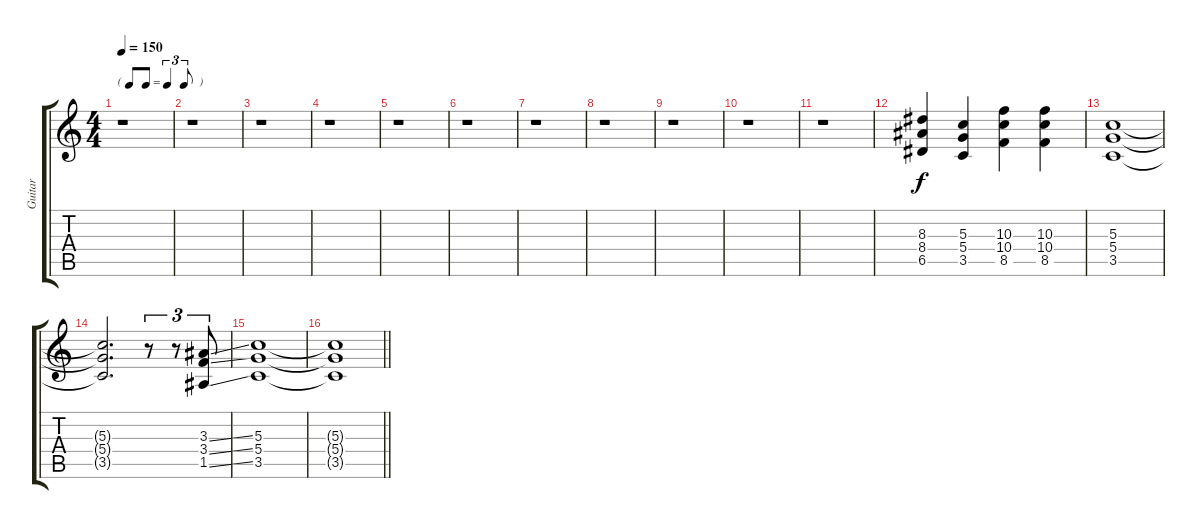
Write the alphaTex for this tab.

\track ("Guitar" "Guitar") {instrument overdrivenguitar}
\staff {score tabs}
\tuning (E4 B3 G3 D3 A2 E2) {hide}
\ts (4 4)
\tf triplet8th
\tempo 150
\clef g2
\ks c
r.1{dy f} |
r.1 |
r.1 |
r.1 |
r.1 |
r.1 |
r.1 |
r.1 |
r.1 |
r.1 |
r.1 |
(8.3 8.4 6.5).4 (5.3 5.4 3.5).4 (10.3 10.4 8.5).4 (10.3 10.4 8.5).4 |
(5.3 5.4 3.5).1 |
(5.3{t} 5.4{t} 3.5{t}).2{d} r.8{tu (3 2)} r.8{tu (3 2)} (3.3{ss} 3.4{ss} 1.5{ss}).8{tu (3 2)} |
(5.3 5.4 3.5).1 |
\barLineRight lightlight
(5.3{t} 5.4{t} 3.5{t}).1
